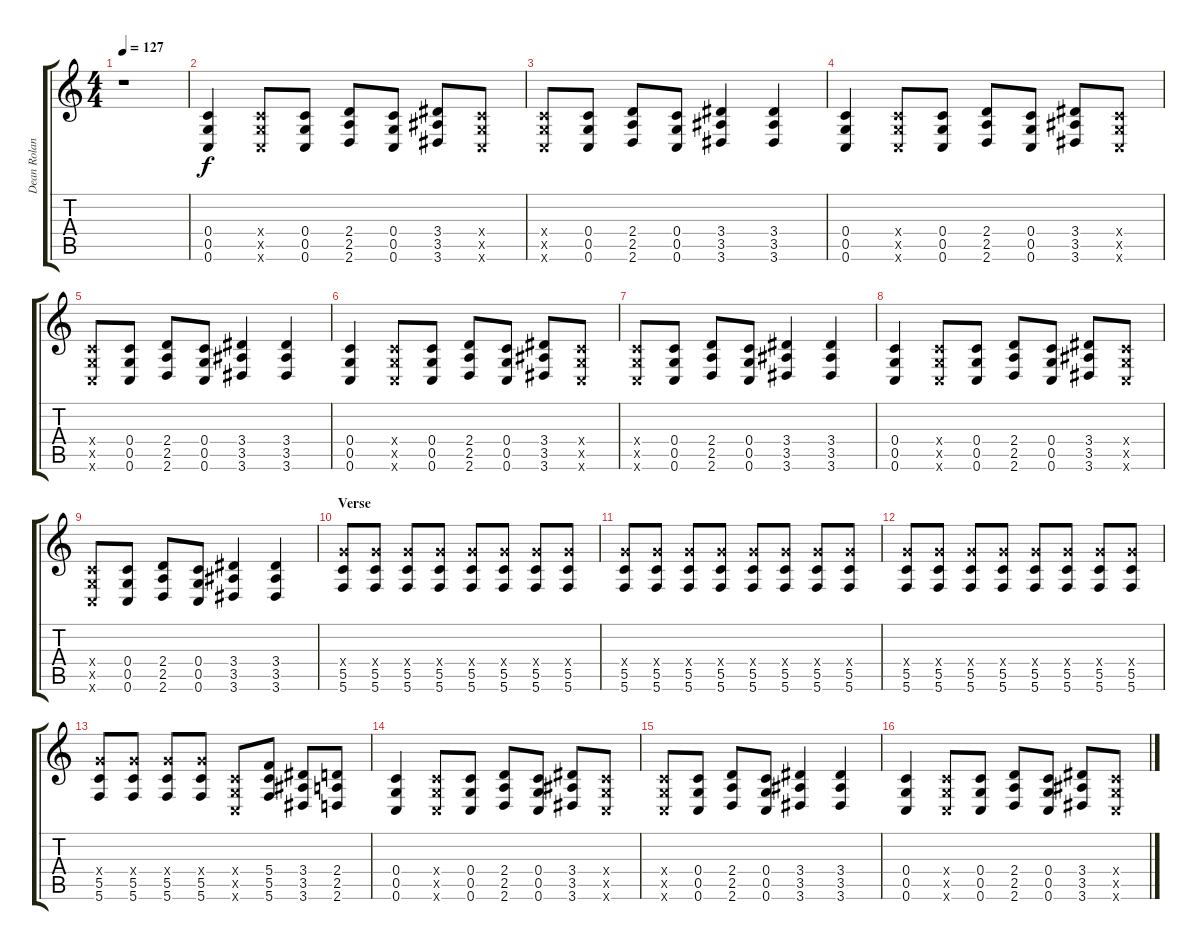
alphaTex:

\track ("Dean Roland" "Dean Rolan") {instrument distortionguitar}
\staff {score tabs}
\tuning (D4 A3 F3 C3 G2 C2) {hide}
\ts (4 4)
\tempo 127
\clef g2
\ks c
r.1{dy f instrument distortionguitar} |
(0.4 0.5 0.6).4 (0.4{x} 0.5{x} 0.6{x}).8 (0.4 0.5 0.6).8 (2.4 2.5 2.6).8 (0.4 0.5 0.6).8 (3.4 3.5 3.6).8 (0.4{x} 0.5{x} 0.6{x}).8 |
(0.4{x} 0.5{x} 0.6{x}).8 (0.4 0.5 0.6).8 (2.4 2.5 2.6).8 (0.4 0.5 0.6).8 (3.4 3.5 3.6).4 (3.4 3.5 3.6).4 |
(0.4 0.5 0.6).4 (0.4{x} 0.5{x} 0.6{x}).8 (0.4 0.5 0.6).8 (2.4 2.5 2.6).8 (0.4 0.5 0.6).8 (3.4 3.5 3.6).8 (0.4{x} 0.5{x} 0.6{x}).8 |
(0.4{x} 0.5{x} 0.6{x}).8 (0.4 0.5 0.6).8 (2.4 2.5 2.6).8 (0.4 0.5 0.6).8 (3.4 3.5 3.6).4 (3.4 3.5 3.6).4 |
(0.4 0.5 0.6).4 (0.4{x} 0.5{x} 0.6{x}).8 (0.4 0.5 0.6).8 (2.4 2.5 2.6).8 (0.4 0.5 0.6).8 (3.4 3.5 3.6).8 (0.4{x} 0.5{x} 0.6{x}).8 |
(0.4{x} 0.5{x} 0.6{x}).8 (0.4 0.5 0.6).8 (2.4 2.5 2.6).8 (0.4 0.5 0.6).8 (3.4 3.5 3.6).4 (3.4 3.5 3.6).4 |
(0.4 0.5 0.6).4 (0.4{x} 0.5{x} 0.6{x}).8 (0.4 0.5 0.6).8 (2.4 2.5 2.6).8 (0.4 0.5 0.6).8 (3.4 3.5 3.6).8 (0.4{x} 0.5{x} 0.6{x}).8 |
(0.4{x} 0.5{x} 0.6{x}).8 (0.4 0.5 0.6).8 (2.4 2.5 2.6).8 (0.4 0.5 0.6).8 (3.4 3.5 3.6).4 (3.4 3.5 3.6).4 |
\section ("" "Verse")
(7.4{x} 5.5 5.6).8 (7.4{x} 5.5 5.6).8 (7.4{x} 5.5 5.6).8 (7.4{x} 5.5 5.6).8 (7.4{x} 5.5 5.6).8 (7.4{x} 5.5 5.6).8 (7.4{x} 5.5 5.6).8 (7.4{x} 5.5 5.6).8 |
(7.4{x} 5.5 5.6).8 (7.4{x} 5.5 5.6).8 (7.4{x} 5.5 5.6).8 (7.4{x} 5.5 5.6).8 (7.4{x} 5.5 5.6).8 (7.4{x} 5.5 5.6).8 (7.4{x} 5.5 5.6).8 (7.4{x} 5.5 5.6).8 |
(7.4{x} 5.5 5.6).8 (7.4{x} 5.5 5.6).8 (7.4{x} 5.5 5.6).8 (7.4{x} 5.5 5.6).8 (7.4{x} 5.5 5.6).8 (7.4{x} 5.5 5.6).8 (7.4{x} 5.5 5.6).8 (7.4{x} 5.5 5.6).8 |
(7.4{x} 5.5 5.6).8 (7.4{x} 5.5 5.6).8 (7.4{x} 5.5 5.6).8 (7.4{x} 5.5 5.6).8 (0.4{x} 0.5{x} 0.6{x}).8 (5.4 5.5 5.6).8 (3.4 3.5 3.6).8 (2.4 2.5 2.6).8 |
(0.4 0.5 0.6).4 (0.4{x} 0.5{x} 0.6{x}).8 (0.4 0.5 0.6).8 (2.4 2.5 2.6).8 (0.4 0.5 0.6).8 (3.4 3.5 3.6).8 (0.4{x} 0.5{x} 0.6{x}).8 |
(0.4{x} 0.5{x} 0.6{x}).8 (0.4 0.5 0.6).8 (2.4 2.5 2.6).8 (0.4 0.5 0.6).8 (3.4 3.5 3.6).4 (3.4 3.5 3.6).4 |
(0.4 0.5 0.6).4 (0.4{x} 0.5{x} 0.6{x}).8 (0.4 0.5 0.6).8 (2.4 2.5 2.6).8 (0.4 0.5 0.6).8 (3.4 3.5 3.6).8 (0.4{x} 0.5{x} 0.6{x}).8
